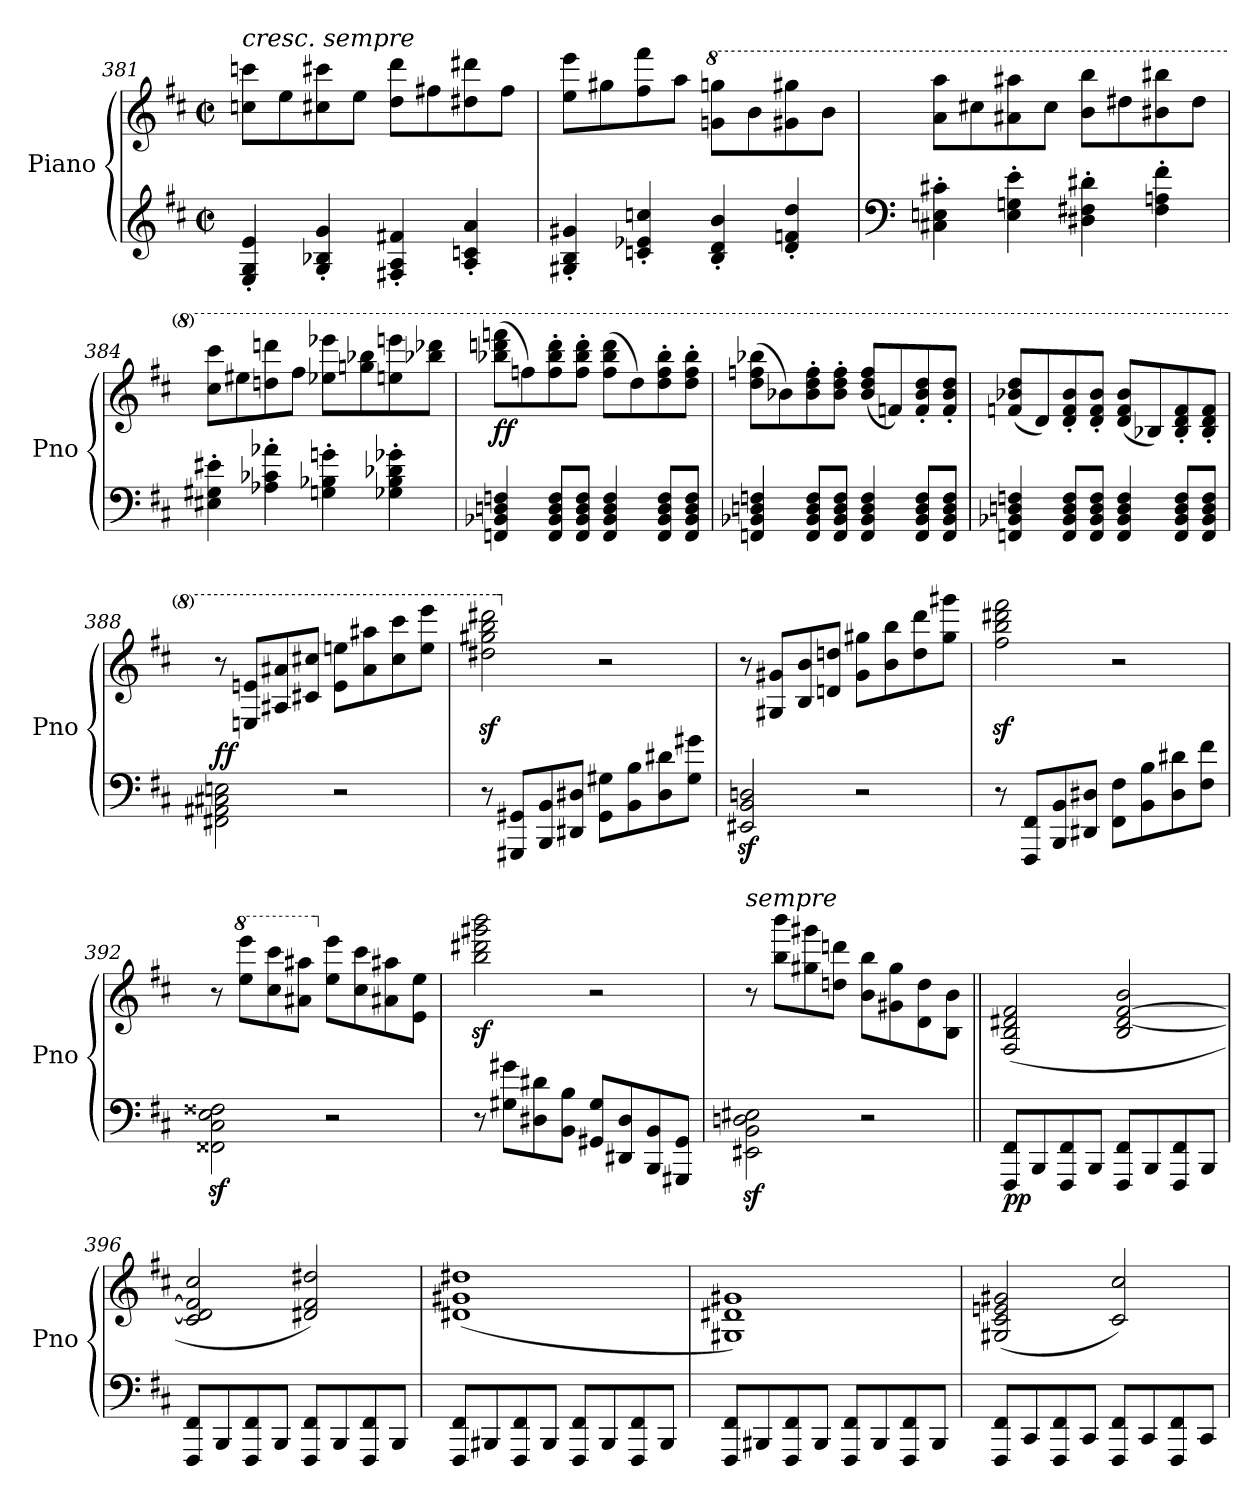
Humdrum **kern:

**kern	**kern	**dynam
*part1	*part1	*part1
*staff2	*staff1	*staff1/2
*I"Piano	*	*
*I'Pno	*	*
*clefG2	*clefG2	*
*k[f#c#]	*k[f#c#]	*
*M4/4	*M4/4	*
*met(c|)	*met(c|)	*
=381	=381	=381
!	!LO:TX:a:i:t=cresc. sempre	!
4E/' 4G/' 4e/'	8ccn\ 8cccn\L	.
.	8ee\	.
4G/' 4B-X/' 4g/'	8cc#X\ 8ccc#X\	.
.	8ee\J	.
4F#X/' 4A/' 4f#X/'	8dd\ 8ddd\L	.
.	8ff#X\	.
4A/' 4cn/' 4a/'	8dd#X\ 8ddd#X\	.
.	8ff#\J	.
=382	=382	=382
4G#X/' 4B/' 4g#X/'	8ee\ 8eee\L	.
.	8gg#X\	.
4cn/' 4e-X/' 4ccn/'	8ff#\ 8fff#\	.
.	8aa\J	.
*	*8va	*
4B/' 4d/' 4b/'	8ggn\ 8gggn\L	.
.	8bb\	.
4d/' 4fn/' 4dd/'	8gg#X\ 8ggg#X\	.
.	8bb\J	.
=383	=383	=383
*clefF4	*	*
4C#X\' 4En\' 4c#X\'	8aa\ 8aaa\L	.
.	8ccc#X\	.
4E\' 4Gn\' 4e\'	8aa#X\ 8aaa#X\	.
.	8ccc#\J	.
4D#X\' 4F#X\' 4d#X\'	8bb\ 8bbb\L	.
.	8ddd#X\	.
4F#\' 4An\' 4f#\'	8bb#X\ 8bbb#X\	.
.	8ddd#\J	.
!!LO:PB:g=z
=384	=384	=384
4E#X\' 4G#X\' 4e#X\'	8ccc#\ 8cccc#\L	.
.	8eee#X\	.
4A-X\' 4c-X\' 4a-X\'	8dddn\ 8ddddn\	.
.	8fff#\J	.
4Gn\' 4B-X\' 4gn\'	8eee-X\ 8eeee-X\L	.
.	8gggn\ 8bbb-X\	.
4G-X\' 4B-\' 4d-X\' 4g-X\'	8eeen\ 8eeeen\	.
.	8bbb-X\ 8dddd-X\J	.
=385	=385	=385
!	!	!LO:DY:b
4FFn/ 4BB-X/ 4Dn/ 4Fn/	(8bbb-X\ 8ddddn\ 8ffffn\L	ff
.	8fffn\)	.
8FF/ 8BB-/ 8D/ 8F/L	8fff\' 8bbb-\' 8dddd\'	.
8FF/ 8BB-/ 8D/ 8F/J	8fff\' 8bbb-\' 8dddd\'J	.
4FF/ 4BB-/ 4D/ 4F/	(8fff\ 8bbb-\ 8dddd\L	.
.	8ddd\)	.
8FF/ 8BB-/ 8D/ 8F/L	8ddd\' 8fff\' 8bbb-\'	.
8FF/ 8BB-/ 8D/ 8F/J	8ddd\' 8fff\' 8bbb-\'J	.
=386	=386	=386
4FFn/ 4BB-X/ 4Dn/ 4Fn/	(8ddd\ 8fffn\ 8bbb-X\L	.
.	8bb-X\)	.
8FF/ 8BB-/ 8D/ 8F/L	8bb-\' 8ddd\' 8fff\'	.
8FF/ 8BB-/ 8D/ 8F/J	8bb-\' 8ddd\' 8fff\'J	.
4FF/ 4BB-/ 4D/ 4F/	(8bb-/ 8ddd/ 8fff/L	.
.	8ffn/)	.
8FF/ 8BB-/ 8D/ 8F/L	8ff/' 8bb-/' 8ddd/'	.
8FF/ 8BB-/ 8D/ 8F/J	8ff/' 8bb-/' 8ddd/'J	.
=387	=387	=387
4FFn/ 4BB-X/ 4Dn/ 4Fn/	(8ffn/ 8bb-X/ 8ddd/L	.
.	8dd/)	.
8FF/ 8BB-/ 8D/ 8F/L	8dd/' 8ff/' 8bb-/'	.
8FF/ 8BB-/ 8D/ 8F/J	8dd/' 8ff/' 8bb-/'J	.
4FF/ 4BB-/ 4D/ 4F/	(8dd/ 8ff/ 8bb-/L	.
.	8b-X/)	.
8FF/ 8BB-/ 8D/ 8F/L	8b-/' 8dd/' 8ff/'	.
8FF/ 8BB-/ 8D/ 8F/J	8b-/' 8dd/' 8ff/'J	.
!!LO:LB:g=z
=388	=388	=388
!	!	!LO:DY:b
2FF#X\ 2AA#X\ 2C#X\ 2En\	8r	ff
.	8en/ 8een/L	.
.	8a#X/ 8aa#X/	.
.	8cc#X/ 8ccc#X/J	.
2r	8ee\ 8eeen\L	.
.	8aa#\ 8aaa#X\	.
.	8ccc#\ 8cccc#\	.
.	8eee\ 8eeee\J	.
=389	=389	=389
8r	2ddd#X\z< 2ggg#X\z< 2bbb\z< 2dddd#X\z<	.
8GGG#X/ 8GG#X/L	.	.
8BBB/ 8BB/	.	.
8DD#X/ 8D#X/J	.	.
*	*X8va	*
8GG#\ 8G#X\L	2r	.
8BB\ 8B\	.	.
8D#\ 8d#X\	.	.
8G#\ 8g#X\J	.	.
=390	=390	=390
2EE#X/z< 2BB/z< 2Dn/z<	8r	.
.	8G#X/ 8g#X/L	.
.	8B/ 8b/	.
.	8dn/ 8ddn/J	.
2r	8g#\ 8gg#X\L	.
.	8b\ 8bb\	.
.	8dd\ 8ddd\	.
.	8gg#\ 8ggg#X\J	.
=391	=391	=391
8r	2ff#\z< 2bb\z< 2ddd#X\z< 2fff#\z<	.
8FFF#/ 8FF#/L	.	.
8BBB/ 8BB/	.	.
8DD#X/ 8D#X/J	.	.
8FF#\ 8F#\L	2r	.
8BB\ 8B\	.	.
8D#\ 8d#X\	.	.
8F#\ 8f#\J	.	.
!!LO:LB:g=z
=392	=392	=392
2FF##X\z< 2C#\z< 2E\z< 2F##X\z<	8r	.
*	*8va	*
.	8eee\ 8eeee\L	.
.	8ccc#\ 8cccc#\	.
.	8aa#X\ 8aaa#X\J	.
*	*X8va	*
2r	8ee\ 8eee\L	.
.	8cc#\ 8ccc#\	.
.	8a#X\ 8aa#X\	.
.	8e\ 8ee\J	.
=393	=393	=393
8r	2bb\z< 2ddd#X\z< 2ggg#X\z< 2bbb\z<	.
8G#X\ 8g#X\L	.	.
8D#X\ 8d#X\	.	.
8BB\ 8B\J	.	.
8GG#X/ 8G#/L	2r	.
8DD#X/ 8D#/	.	.
8BBB/ 8BB/	.	.
8GGG#X/ 8GG#/J	.	.
=394	=394	=394
!	!LO:TX:a:i:t=sempre	!
2EE#X\z< 2BB\z< 2Dn\z< 2E#X\z<	8r	.
.	8bb\ 8bbb\L	.
.	8gg#X\ 8ggg#X\	.
.	8ddn\ 8dddn\J	.
2r	8b\ 8bb\L	.
.	8g#X\ 8gg#\	.
.	8d\ 8dd\	.
.	8B\ 8b\J	.
=395||	=395||	=395||
!	!	!LO:DY:b=2
!	!	!LO:DY:n=1:b
8FFF#/ 8FF#/L	(2F#/ 2B/ 2d#X/ 2f#/	p p
8BBB/	.	.
8FFF#/ 8FF#/	.	.
8BBB/J	.	.
8FFF#/ 8FF#/L	2B/ [2d#/ [2f#/ 2b/	.
8BBB/	.	.
8FFF#/ 8FF#/	.	.
8BBB/J	.	.
!!LO:LB:g=z
=396	=396	=396
8FFF#/ 8FF#/L	2c#/ 2d#/] 2f#/] 2cc#/	.
8BBB/	.	.
8FFF#/ 8FF#/	.	.
8BBB/J	.	.
8FFF#/ 8FF#/L	2d#X/ 2f#/ 2dd#X/)	.
8BBB/	.	.
8FFF#/ 8FF#/	.	.
8BBB/J	.	.
=397	=397	=397
8FFF#/ 8FF#/L	(>1d#X 1g#X 1dd#X	.
8BBB#X/	.	.
8FFF#/ 8FF#/	.	.
8BBB#/J	.	.
8FFF#/ 8FF#/L	.	.
8BBB#/	.	.
8FFF#/ 8FF#/	.	.
8BBB#/J	.	.
=398	=398	=398
8FFF#/ 8FF#/L	1G#X 1d#X 1g#X)	.
8BBB#X/	.	.
8FFF#/ 8FF#/	.	.
8BBB#/J	.	.
8FFF#/ 8FF#/L	.	.
8BBB#/	.	.
8FFF#/ 8FF#/	.	.
8BBB#/J	.	.
=399	=399	=399
8FFF#/ 8FF#/L	(>2G#X/ 2c#/ 2en/ 2g#X/	.
8CC#/	.	.
8FFF#/ 8FF#/	.	.
8CC#/J	.	.
8FFF#/ 8FF#/L	2c#/ 2cc#/)	.
8CC#/	.	.
8FFF#/ 8FF#/	.	.
8CC#/J	.	.
=	=	=
*-	*-	*-
